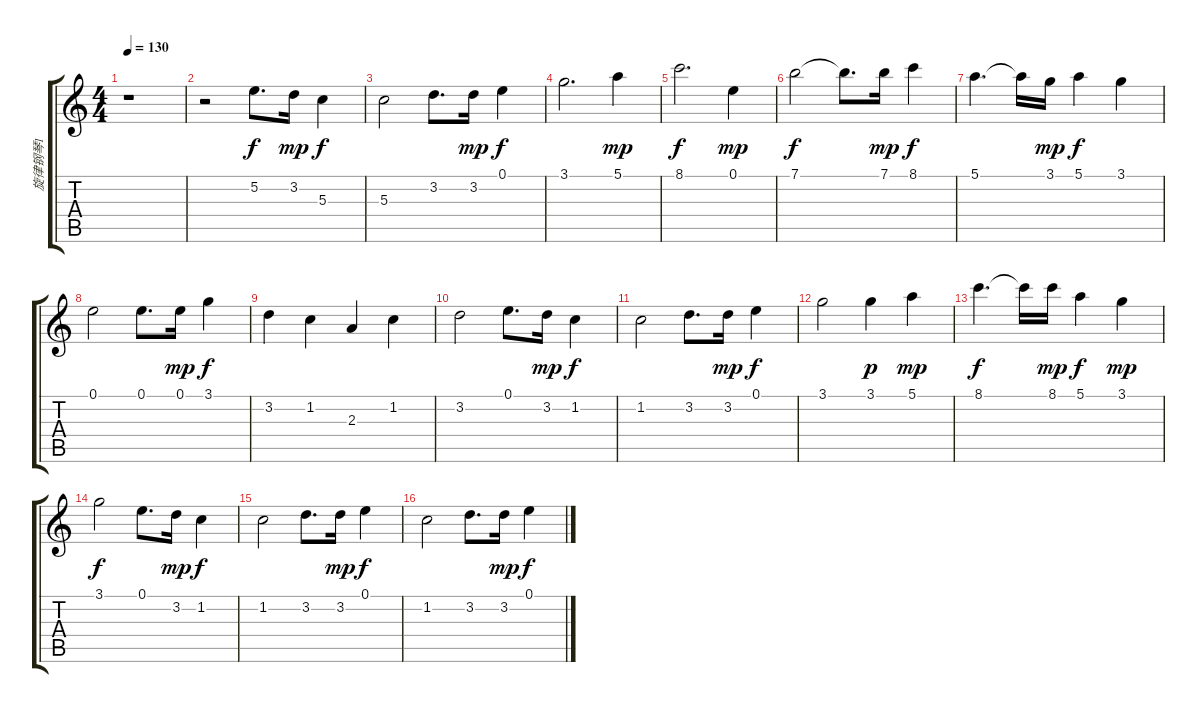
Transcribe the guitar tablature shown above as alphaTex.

\track ("旋律钢琴1" "旋律钢琴1") {instrument acousticguitarsteel}
\staff {score tabs}
\tuning (E4 B3 G3 D3 A2 E2) {hide}
\ts (4 4)
\tempo 130
\clef g2
\ks c
r.1{dy f} |
r.2 5.2.8{d} 3.2.16{dy mp} 5.3.4{dy f} |
5.3.2 3.2.8{d} 3.2.16{dy mp} 0.1.4{dy f} |
3.1.2{d} 5.1.4{dy mp} |
8.1.2{d dy f} 0.1.4{dy mp} |
7.1.2{dy f} 7.1{t}.8{d} 7.1.16{dy mp} 8.1.4{dy f} |
5.1.4{d txt ""} 5.1{t}.16 3.1.16{dy mp} 5.1.4{dy f} 3.1.4 |
0.1.2 0.1.8{d} 0.1.16{dy mp} 3.1.4{dy f} |
3.2.4 1.2.4 2.3.4 1.2.4 |
3.2.2 0.1.8{d} 3.2.16{dy mp} 1.2.4{dy f} |
1.2.2 3.2.8{d} 3.2.16{dy mp} 0.1.4{dy f} |
3.1.2 3.1.4{dy p} 5.1.4{dy mp} |
8.1.4{d dy f} 8.1{t}.16 8.1.16{dy mp} 5.1.4{dy f} 3.1.4{dy mp} |
3.1.2{dy f} 0.1.8{d} 3.2.16{dy mp} 1.2.4{dy f} |
1.2.2 3.2.8{d} 3.2.16{dy mp} 0.1.4{dy f} |
1.2.2 3.2.8{d} 3.2.16{dy mp} 0.1.4{dy f}
